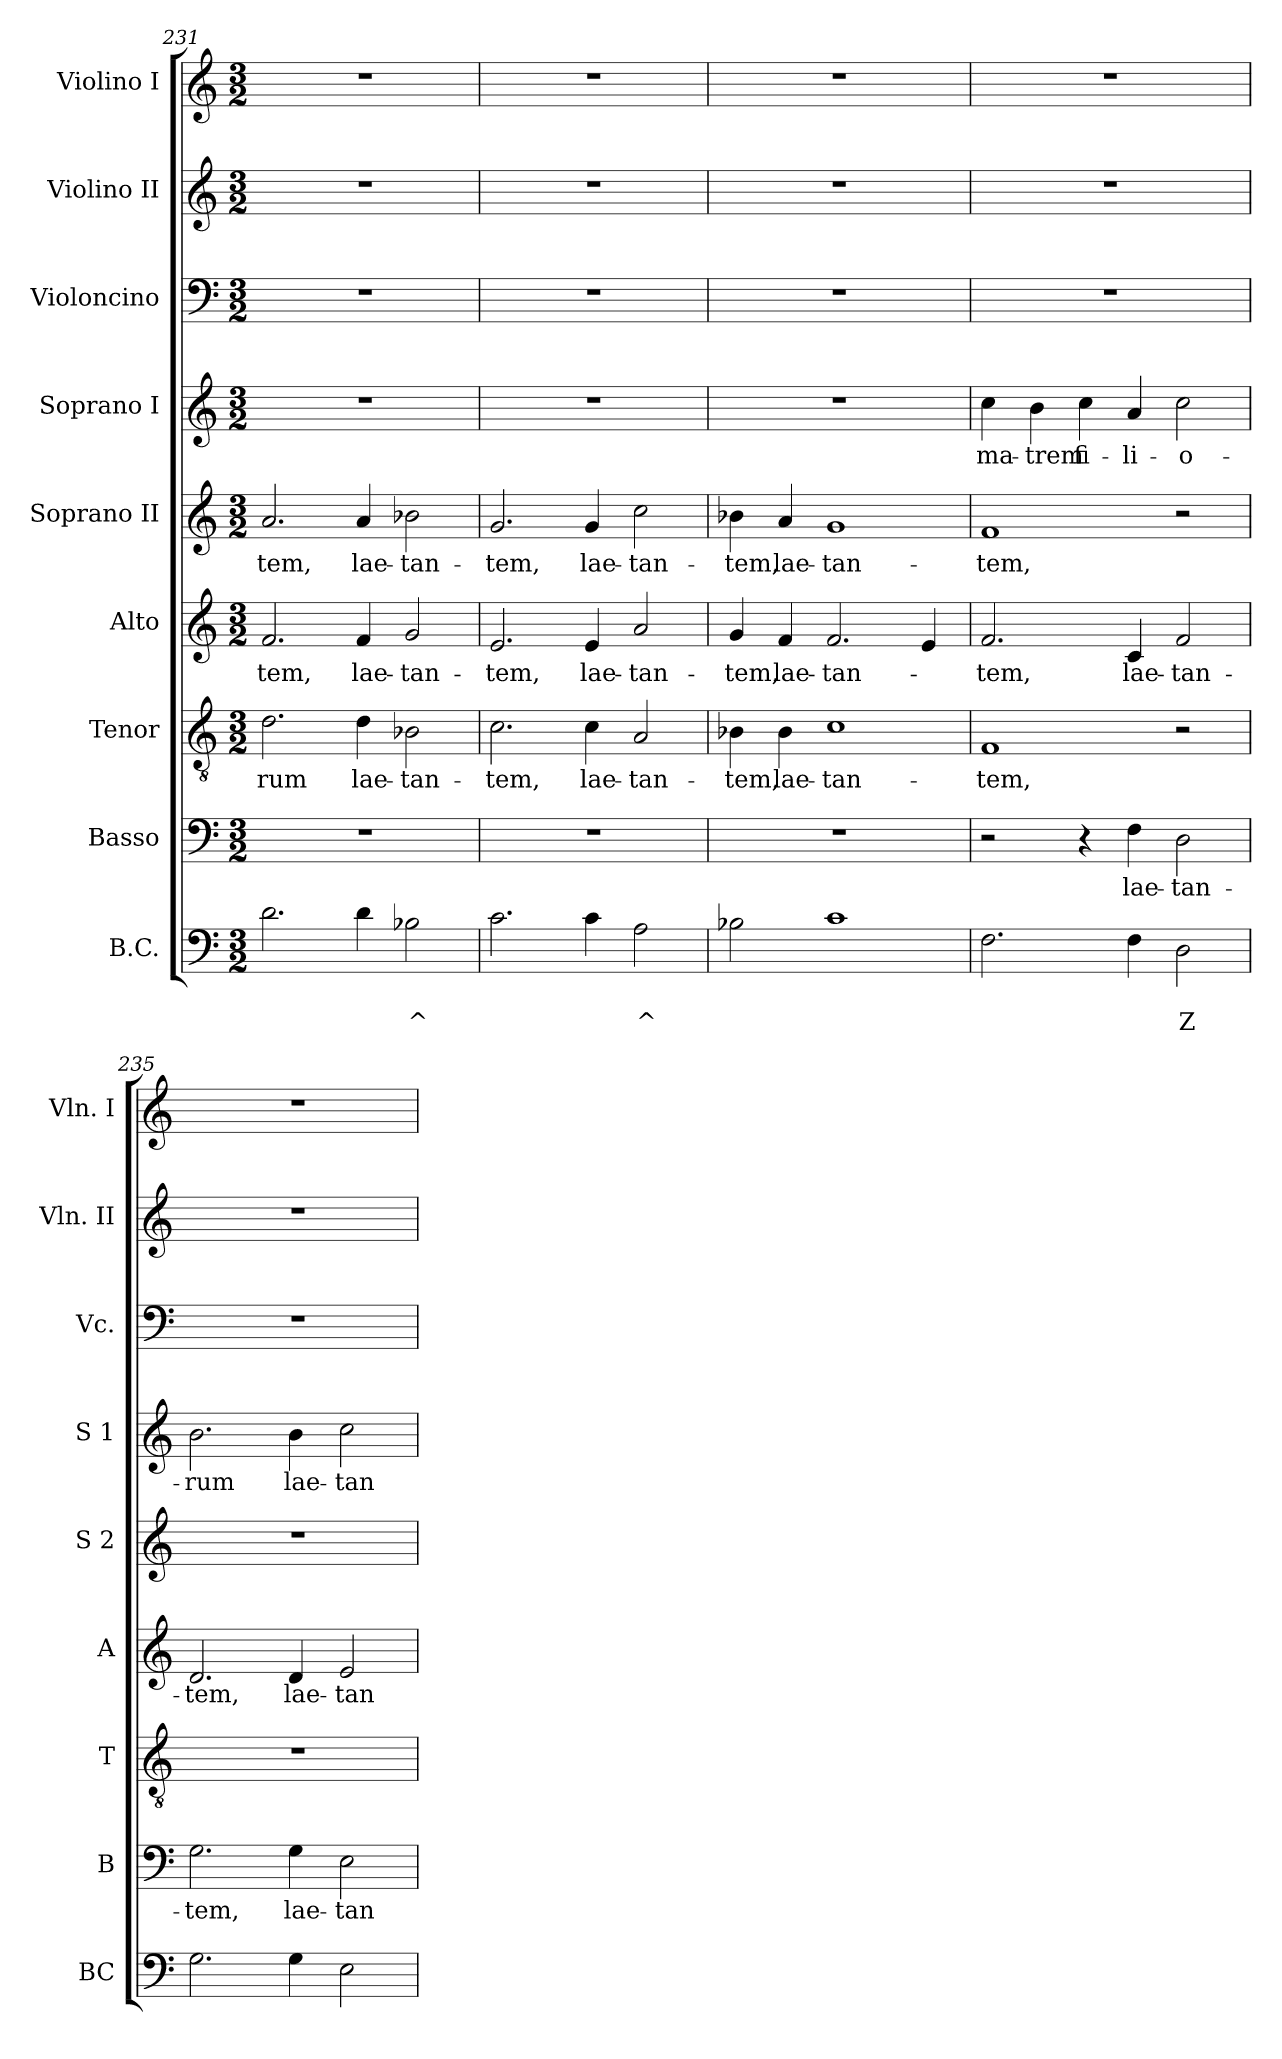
**kern	**text	**text	**kern	**text	**kern	**text	**kern	**text	**kern	**text	**kern	**text	**kern	**kern	**kern
*part9	*part9	*part9	*part8	*part8	*part7	*part7	*part6	*part6	*part5	*part5	*part4	*part4	*part3	*part2	*part1
*staff9	*staff9	*staff9	*staff8	*staff8	*staff7	*staff7	*staff6	*staff6	*staff5	*staff5	*staff4	*staff4	*staff3	*staff2	*staff1
*I"B.C.	*	*	*I"Basso	*	*I"Tenor	*	*I"Alto	*	*I"Soprano II	*	*I"Soprano I	*	*I"Violoncino	*I"Violino II	*I"Violino I
*I'BC	*	*	*I'B	*	*I'T	*	*I'A	*	*I'S 2	*	*I'S 1	*	*I'Vc.	*I'Vln. II	*I'Vln. I
!!LO:PB:g=z
*clefF4	*	*	*clefF4	*	*clefGv2	*	*clefG2	*	*clefG2	*	*clefG2	*	*clefF4	*clefG2	*clefG2
*k[]	*	*	*k[]	*	*k[]	*	*k[]	*	*k[]	*	*k[]	*	*k[]	*k[]	*k[]
*C:	*	*	*C:	*	*C:	*	*C:	*	*C:	*	*C:	*	*C:	*C:	*C:
*M3/2	*	*	*M3/2	*	*M3/2	*	*M3/2	*	*M3/2	*	*M3/2	*	*M3/2	*M3/2	*M3/2
=231	=231	=231	=231	=231	=231	=231	=231	=231	=231	=231	=231	=231	=231	=231	=231
!	!	!	!	!	!	!LO:LY:b	!	!LO:LY:b	!	!LO:LY:b	!	!	!	!	!
2.d\	.	.	1.r	.	2.d\	-rum	2.f/	-tem,	2.a/	-tem,	1.r	.	1.r	1.r	1.r
!	!	!	!	!	!	!LO:LY:b	!	!LO:LY:b	!	!LO:LY:b	!	!	!	!	!
4d\	.	.	.	.	4d\	lae-	4f/	lae-	4a/	lae-	.	.	.	.	.
!	!	!LO:LY:b	!	!	!	!LO:LY:b	!	!LO:LY:b	!	!LO:LY:b	!	!	!	!	!
2B-X\	.	^	.	.	2B-X\	-tan-	2g/	-tan-	2b-X\	-tan-	.	.	.	.	.
=232	=232	=232	=232	=232	=232	=232	=232	=232	=232	=232	=232	=232	=232	=232	=232
!	!	!	!	!	!	!LO:LY:b	!	!LO:LY:b	!	!LO:LY:b	!	!	!	!	!
2.c\	.	.	1.r	.	2.c\	-tem,	2.e/	-tem,	2.g/	-tem,	1.r	.	1.r	1.r	1.r
!	!	!	!	!	!	!LO:LY:b	!	!LO:LY:b	!	!LO:LY:b	!	!	!	!	!
4c\	.	.	.	.	4c\	lae-	4e/	lae-	4g/	lae-	.	.	.	.	.
!	!	!LO:LY:b	!	!	!	!LO:LY:b	!	!LO:LY:b	!	!LO:LY:b	!	!	!	!	!
2A\	.	^	.	.	2A/	-tan-	2a/	-tan-	2cc\	-tan-	.	.	.	.	.
=233	=233	=233	=233	=233	=233	=233	=233	=233	=233	=233	=233	=233	=233	=233	=233
!	!	!	!	!	!	!LO:LY:b	!	!LO:LY:b	!	!LO:LY:b	!	!	!	!	!
2B-X\	.	.	1.r	.	4B-X\	-tem,	4g/	-tem,	4b-X\	-tem,	1.r	.	1.r	1.r	1.r
!	!	!	!	!	!	!LO:LY:b	!	!LO:LY:b	!	!LO:LY:b	!	!	!	!	!
.	.	.	.	.	4B-\	lae-	4f/	lae-	4a/	lae-	.	.	.	.	.
!	!	!	!	!	!	!LO:LY:b	!	!LO:LY:b	!	!LO:LY:b	!	!	!	!	!
1c	.	.	.	.	1c	-tan-	2.f/	-tan-	1g	-tan-	.	.	.	.	.
.	.	.	.	.	.	.	4e/	.	.	.	.	.	.	.	.
=234	=234	=234	=234	=234	=234	=234	=234	=234	=234	=234	=234	=234	=234	=234	=234
!	!	!	!	!	!	!LO:LY:b	!	!LO:LY:b	!	!LO:LY:b	!	!LO:LY:b	!	!	!
2.F\	.	.	2r	.	1F	-tem,	2.f/	-tem,	1f	-tem,	4cc\	ma-	1.r	1.r	1.r
!	!	!	!	!	!	!	!	!	!	!	!	!LO:LY:b	!	!	!
.	.	.	.	.	.	.	.	.	.	.	4b\	-trem	.	.	.
!	!	!	!	!	!	!	!	!	!	!	!	!LO:LY:b	!	!	!
.	.	.	4r	.	.	.	.	.	.	.	4cc\	fi-	.	.	.
!	!	!	!	!LO:LY:b	!	!	!	!LO:LY:b	!	!	!	!LO:LY:b	!	!	!
4F\	.	.	4F\	lae-	.	.	4c/	lae-	.	.	4a/	-li-	.	.	.
!	!	!LO:LY:b	!	!LO:LY:b	!	!	!	!LO:LY:b	!	!	!	!LO:LY:b	!	!	!
2D\	.	Z	2D\	-tan-	2r	.	2f/	-tan-	2r	.	2cc\	-o-	.	.	.
=235	=235	=235	=235	=235	=235	=235	=235	=235	=235	=235	=235	=235	=235	=235	=235
!	!	!	!	!LO:LY:b	!	!	!	!LO:LY:b	!	!	!	!LO:LY:b	!	!	!
2.G\	.	.	2.G\	-tem,	1.r	.	2.d/	-tem,	1.r	.	2.b\	-rum	1.r	1.r	1.r
!	!	!	!	!LO:LY:b	!	!	!	!LO:LY:b	!	!	!	!LO:LY:b	!	!	!
4G\	.	.	4G\	lae-	.	.	4d/	lae-	.	.	4b\	lae-	.	.	.
!	!	!	!	!LO:LY:b	!	!	!	!LO:LY:b	!	!	!	!LO:LY:b	!	!	!
2E\	.	.	2E\	-tan-	.	.	2e/	-tan-	.	.	2cc\	-tan-	.	.	.
=	=	=	=	=	=	=	=	=	=	=	=	=	=	=	=
*-	*-	*-	*-	*-	*-	*-	*-	*-	*-	*-	*-	*-	*-	*-	*-
